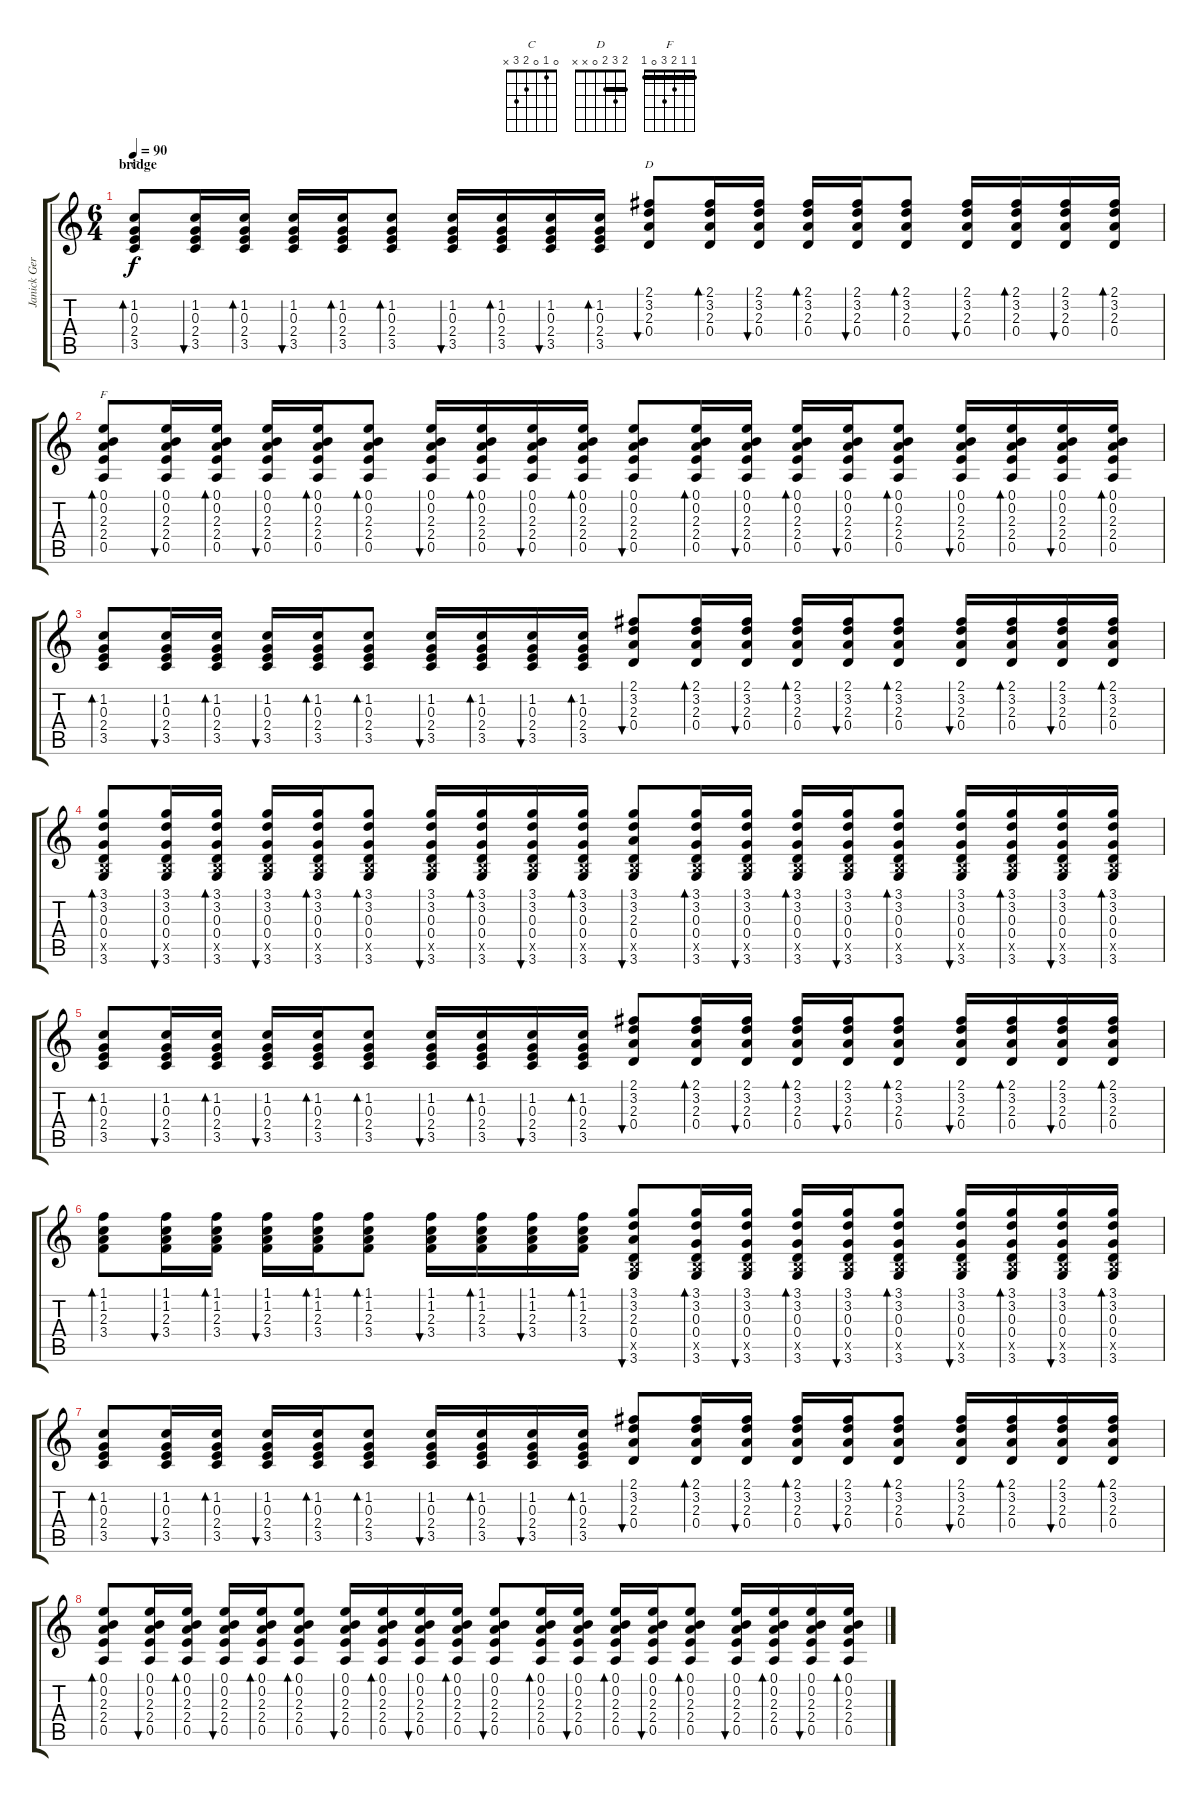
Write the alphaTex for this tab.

\track ("Janick Gers" "Janick Ger") {instrument acousticguitarsteel}
\staff {score tabs}
\tuning (E4 B3 G3 D3 A2 E2) {hide}
\chord ("C" 0 1 0 2 3 x)
\chord ("D" 2 3 2 0 x x) {barre 2}
\chord ("F" 1 1 2 3 0 1) {barre 1}
\ts (6 4)
\section ("" "bridge")
\tempo 90
\clef g2
\ks c
(1.2 0.3 2.4 3.5).8{bd 60 ch "C" dy f} (1.2 0.3 2.4 3.5).16{bu 60} (1.2 0.3 2.4 3.5).16{bd 60} (1.2 0.3 2.4 3.5).16{bu 60} (1.2 0.3 2.4 3.5).16{bd 60} (1.2 0.3 2.4 3.5).8{bd 60} (1.2 0.3 2.4 3.5).16{bu 60} (1.2 0.3 2.4 3.5).16{bd 60} (1.2 0.3 2.4 3.5).16{bu 60} (1.2 0.3 2.4 3.5).16{bd 60} (2.1 3.2 2.3 0.4).8{bu 60 ch "D"} (2.1 3.2 2.3 0.4).16{bd 60} (2.1 3.2 2.3 0.4).16{bu 60} (2.1 3.2 2.3 0.4).16{bd 60} (2.1 3.2 2.3 0.4).16{bu 60} (2.1 3.2 2.3 0.4).8{bd 60} (2.1 3.2 2.3 0.4).16{bu 60} (2.1 3.2 2.3 0.4).16{bd 60} (2.1 3.2 2.3 0.4).16{bu 60} (2.1 3.2 2.3 0.4).16{bd 60} |
(0.1 0.2 2.3 2.4 0.5).8{bd 60 ch "F"} (0.1 0.2 2.3 2.4 0.5).16{bu 60} (0.1 0.2 2.3 2.4 0.5).16{bd 60} (0.1 0.2 2.3 2.4 0.5).16{bu 60} (0.1 0.2 2.3 2.4 0.5).16{bd 60} (0.1 0.2 2.3 2.4 0.5).8{bd 60} (0.1 0.2 2.3 2.4 0.5).16{bu 60} (0.1 0.2 2.3 2.4 0.5).16{bd 60} (0.1 0.2 2.3 2.4 0.5).16{bu 60} (0.1 0.2 2.3 2.4 0.5).16{bd 60} (0.1 0.2 2.3 2.4 0.5).8{bu 60} (0.1 0.2 2.3 2.4 0.5).16{bd 60} (0.1 0.2 2.3 2.4 0.5).16{bu 60} (0.1 0.2 2.3 2.4 0.5).16{bd 60} (0.1 0.2 2.3 2.4 0.5).16{bu 60} (0.1 0.2 2.3 2.4 0.5).8{bd 60} (0.1 0.2 2.3 2.4 0.5).16{bu 60} (0.1 0.2 2.3 2.4 0.5).16{bd 60} (0.1 0.2 2.3 2.4 0.5).16{bu 60} (0.1 0.2 2.3 2.4 0.5).16{bd 60} |
(1.2 0.3 2.4 3.5).8{bd 60} (1.2 0.3 2.4 3.5).16{bu 60} (1.2 0.3 2.4 3.5).16{bd 60} (1.2 0.3 2.4 3.5).16{bu 60} (1.2 0.3 2.4 3.5).16{bd 60} (1.2 0.3 2.4 3.5).8{bd 60} (1.2 0.3 2.4 3.5).16{bu 60} (1.2 0.3 2.4 3.5).16{bd 60} (1.2 0.3 2.4 3.5).16{bu 60} (1.2 0.3 2.4 3.5).16{bd 60} (2.1 3.2 2.3 0.4).8{bu 60} (2.1 3.2 2.3 0.4).16{bd 60} (2.1 3.2 2.3 0.4).16{bu 60} (2.1 3.2 2.3 0.4).16{bd 60} (2.1 3.2 2.3 0.4).16{bu 60} (2.1 3.2 2.3 0.4).8{bd 60} (2.1 3.2 2.3 0.4).16{bu 60} (2.1 3.2 2.3 0.4).16{bd 60} (2.1 3.2 2.3 0.4).16{bu 60} (2.1 3.2 2.3 0.4).16{bd 60} |
(3.1 3.2 0.3 0.4 2.5{x} 3.6).8{bd 60} (3.1 3.2 0.3 0.4 2.5{x} 3.6).16{bu 60} (3.1 3.2 0.3 0.4 2.5{x} 3.6).16{bd 60} (3.1 3.2 0.3 0.4 2.5{x} 3.6).16{bu 60} (3.1 3.2 0.3 0.4 2.5{x} 3.6).16{bd 60} (3.1 3.2 0.3 0.4 2.5{x} 3.6).8{bd 60} (3.1 3.2 0.3 0.4 2.5{x} 3.6).16{bu 60} (3.1 3.2 0.3 0.4 2.5{x} 3.6).16{bd 60} (3.1 3.2 0.3 0.4 2.5{x} 3.6).16{bu 60} (3.1 3.2 0.3 0.4 2.5{x} 3.6).16{bd 60} (3.1 3.2 2.3 0.4 2.5{x} 3.6).8{bu 60} (3.1 3.2 0.3 0.4 2.5{x} 3.6).16{bd 60} (3.1 3.2 0.3 0.4 2.5{x} 3.6).16{bu 60} (3.1 3.2 0.3 0.4 2.5{x} 3.6).16{bd 60} (3.1 3.2 0.3 0.4 2.5{x} 3.6).16{bu 60} (3.1 3.2 0.3 0.4 2.5{x} 3.6).8{bd 60} (3.1 3.2 0.3 0.4 2.5{x} 3.6).16{bu 60} (3.1 3.2 0.3 0.4 2.5{x} 3.6).16{bd 60} (3.1 3.2 0.3 0.4 2.5{x} 3.6).16{bu 60} (3.1 3.2 0.3 0.4 2.5{x} 3.6).16{bd 60} |
(1.2 0.3 2.4 3.5).8{bd 60} (1.2 0.3 2.4 3.5).16{bu 60} (1.2 0.3 2.4 3.5).16{bd 60} (1.2 0.3 2.4 3.5).16{bu 60} (1.2 0.3 2.4 3.5).16{bd 60} (1.2 0.3 2.4 3.5).8{bd 60} (1.2 0.3 2.4 3.5).16{bu 60} (1.2 0.3 2.4 3.5).16{bd 60} (1.2 0.3 2.4 3.5).16{bu 60} (1.2 0.3 2.4 3.5).16{bd 60} (2.1 3.2 2.3 0.4).8{bu 60} (2.1 3.2 2.3 0.4).16{bd 60} (2.1 3.2 2.3 0.4).16{bu 60} (2.1 3.2 2.3 0.4).16{bd 60} (2.1 3.2 2.3 0.4).16{bu 60} (2.1 3.2 2.3 0.4).8{bd 60} (2.1 3.2 2.3 0.4).16{bu 60} (2.1 3.2 2.3 0.4).16{bd 60} (2.1 3.2 2.3 0.4).16{bu 60} (2.1 3.2 2.3 0.4).16{bd 60} |
(1.1 1.2 2.3 3.4).8{bd 60} (1.1 1.2 2.3 3.4).16{bu 60} (1.1 1.2 2.3 3.4).16{bd 60} (1.1 1.2 2.3 3.4).16{bu 60} (1.1 1.2 2.3 3.4).16{bd 60} (1.1 1.2 2.3 3.4).8{bd 60} (1.1 1.2 2.3 3.4).16{bu 60} (1.1 1.2 2.3 3.4).16{bd 60} (1.1 1.2 2.3 3.4).16{bu 60} (1.1 1.2 2.3 3.4).16{bd 60} (3.1 3.2 2.3 0.4 2.5{x} 3.6).8{bu 60} (3.1 3.2 0.3 0.4 2.5{x} 3.6).16{bd 60} (3.1 3.2 0.3 0.4 2.5{x} 3.6).16{bu 60} (3.1 3.2 0.3 0.4 2.5{x} 3.6).16{bd 60} (3.1 3.2 0.3 0.4 2.5{x} 3.6).16{bu 60} (3.1 3.2 0.3 0.4 2.5{x} 3.6).8{bd 60} (3.1 3.2 0.3 0.4 2.5{x} 3.6).16{bu 60} (3.1 3.2 0.3 0.4 2.5{x} 3.6).16{bd 60} (3.1 3.2 0.3 0.4 2.5{x} 3.6).16{bu 60} (3.1 3.2 0.3 0.4 2.5{x} 3.6).16{bd 60} |
(1.2 0.3 2.4 3.5).8{bd 60} (1.2 0.3 2.4 3.5).16{bu 60} (1.2 0.3 2.4 3.5).16{bd 60} (1.2 0.3 2.4 3.5).16{bu 60} (1.2 0.3 2.4 3.5).16{bd 60} (1.2 0.3 2.4 3.5).8{bd 60} (1.2 0.3 2.4 3.5).16{bu 60} (1.2 0.3 2.4 3.5).16{bd 60} (1.2 0.3 2.4 3.5).16{bu 60} (1.2 0.3 2.4 3.5).16{bd 60} (2.1 3.2 2.3 0.4).8{bu 60} (2.1 3.2 2.3 0.4).16{bd 60} (2.1 3.2 2.3 0.4).16{bu 60} (2.1 3.2 2.3 0.4).16{bd 60} (2.1 3.2 2.3 0.4).16{bu 60} (2.1 3.2 2.3 0.4).8{bd 60} (2.1 3.2 2.3 0.4).16{bu 60} (2.1 3.2 2.3 0.4).16{bd 60} (2.1 3.2 2.3 0.4).16{bu 60} (2.1 3.2 2.3 0.4).16{bd 60} |
(0.1 0.2 2.3 2.4 0.5).8{bd 60} (0.1 0.2 2.3 2.4 0.5).16{bu 60} (0.1 0.2 2.3 2.4 0.5).16{bd 60} (0.1 0.2 2.3 2.4 0.5).16{bu 60} (0.1 0.2 2.3 2.4 0.5).16{bd 60} (0.1 0.2 2.3 2.4 0.5).8{bd 60} (0.1 0.2 2.3 2.4 0.5).16{bu 60} (0.1 0.2 2.3 2.4 0.5).16{bd 60} (0.1 0.2 2.3 2.4 0.5).16{bu 60} (0.1 0.2 2.3 2.4 0.5).16{bd 60} (0.1 0.2 2.3 2.4 0.5).8{bu 60} (0.1 0.2 2.3 2.4 0.5).16{bd 60} (0.1 0.2 2.3 2.4 0.5).16{bu 60} (0.1 0.2 2.3 2.4 0.5).16{bd 60} (0.1 0.2 2.3 2.4 0.5).16{bu 60} (0.1 0.2 2.3 2.4 0.5).8{bd 60} (0.1 0.2 2.3 2.4 0.5).16{bu 60} (0.1 0.2 2.3 2.4 0.5).16{bd 60} (0.1 0.2 2.3 2.4 0.5).16{bu 60} (0.1 0.2 2.3 2.4 0.5).16{bd 60}
